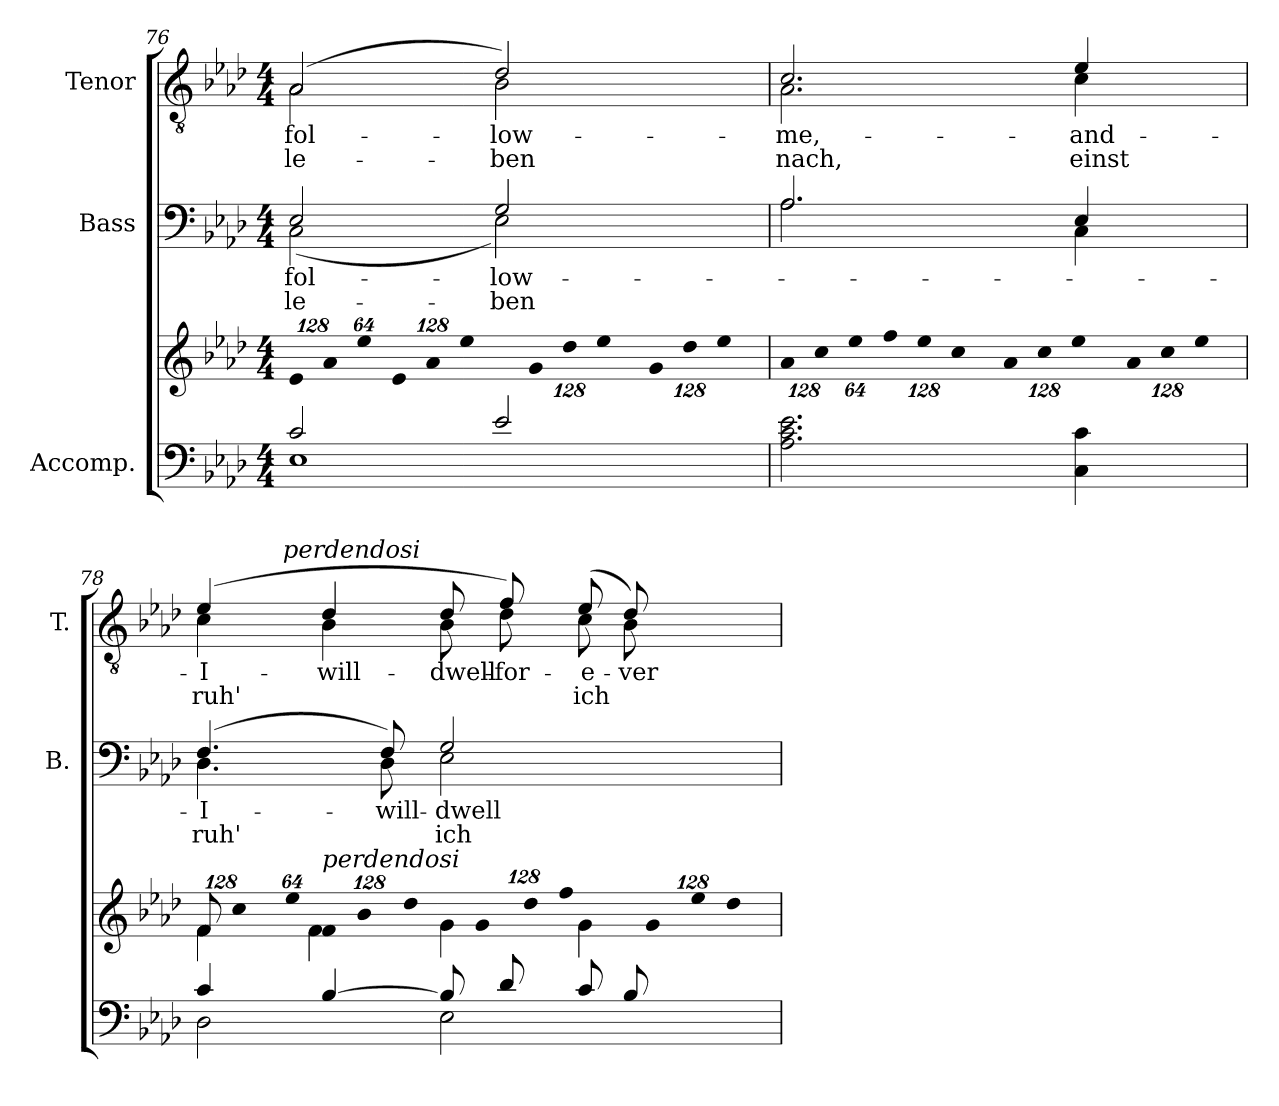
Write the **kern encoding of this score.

**kern	**kern	**kern	**text	**text	**kern	**text	**text
*part3	*part3	*part2	*part2	*part2	*part1	*part1	*part1
*staff4	*staff3	*staff2	*staff2	*staff2	*staff1	*staff1	*staff1
*I"Accomp.	*	*I"Bass	*	*	*I"Tenor	*	*
*	*	*I'B.	*	*	*I'T.	*	*
*clefF4	*clefG2	*clefF4	*	*	*clefGv2	*	*
*	*	*	*	*	*ITrd7c12	*	*
*k[b-e-a-d-]	*k[b-e-a-d-]	*k[b-e-a-d-]	*	*	*k[b-e-a-d-]	*	*
*A-:	*A-:	*A-:	*	*	*A-:	*	*
*M4/4	*M4/4	*M4/4	*	*	*M4/4	*	*
=76	=76	=76	=76	=76	=76	=76	=76
*^	*	*	*	*	*	*	*
*	*	*Xbrackettup	*	*	*	*	*	*
!	!	!LO:N:vis=8	!	!	!	!	!	!
!	!	!	!	!LO:LY:b:color=#000000	!LO:LY:b:color=#000000	!	!	!
*	*	*	*^	*	*	*	*	*
!	!	!	!	!	!	!	!	!LO:LY:b:color=#000000	!LO:LY:b:color=#000000
*	*	*	*	*	*	*	*^	*	*
2ci/	1E-i	1024%85e-i/	2E-i/	(2Ci\	fol-	le-	(2AA-i/	2AA-i\	fol-	le-
!	!	!LO:N:vis=8	!	!	!	!	!	!	!	!
.	.	1024%85a-i/	.	.	.	.	.	.	.	.
!	!	!LO:N:vis=8	!	!	!	!	!	!	!	!
.	.	512%43ee-i/	.	.	.	.	.	.	.	.
!	!	!LO:N:vis=8	!	!	!	!	!	!	!	!
.	.	1024%85e-i/	.	.	.	.	.	.	.	.
!	!	!LO:N:vis=8	!	!	!	!	!	!	!	!
.	.	1024%85a-i/	.	.	.	.	.	.	.	.
!	!	!LO:N:vis=8	!	!	!	!	!	!	!	!
.	.	512%43ee-i/	.	.	.	.	.	.	.	.
!	!	!LO:N:vis=8	!	!	!	!	!	!	!	!
!	!	!	!	!	!LO:LY:b:color=#000000	!LO:LY:b:color=#000000	!	!	!	!
!	!	!	!	!	!	!	!	!	!LO:LY:b:color=#000000	!LO:LY:b:color=#000000
2e-i/	.	1024%85gi\	2Gi/	2E-i\)	-low-	-ben	2D-i/)	2BB-i\	-low-	-ben
!	!	!LO:N:vis=8	!	!	!	!	!	!	!	!
.	.	1024%85dd-i\	.	.	.	.	.	.	.	.
!	!	!LO:N:vis=8	!	!	!	!	!	!	!	!
.	.	512%43ee-i\	.	.	.	.	.	.	.	.
!	!	!LO:N:vis=8	!	!	!	!	!	!	!	!
.	.	1024%85gi\	.	.	.	.	.	.	.	.
!	!	!LO:N:vis=8	!	!	!	!	!	!	!	!
.	.	1024%85dd-i\	.	.	.	.	.	.	.	.
!	!	!LO:N:vis=8	!	!	!	!	!	!	!	!
.	.	512%43ee-i\	.	.	.	.	.	.	.	.
*v	*v	*	*	*	*	*	*	*	*	*
!!LO:PB:g=z	!!
=77	=77	=77	=77	=77	=77	=77	=77	=77	=77
!	!LO:N:vis=8	!	!	!	!	!	!	!	!
!	!	!	!	!	!	!	!	!LO:LY:b:color=#000000	!LO:LY:b:color=#000000
2.A-i\ 2.ci 2.e-i	1024%85a-i\	2.A-i/	2.A-i\	.	.	2.Ci/	2.AA-i\	-me,-	nach,
!	!LO:N:vis=8	!	!	!	!	!	!	!	!
.	1024%85cci\	.	.	.	.	.	.	.	.
!	!LO:N:vis=8	!	!	!	!	!	!	!	!
.	512%43ee-i\	.	.	.	.	.	.	.	.
!	!LO:N:vis=8	!	!	!	!	!	!	!	!
.	1024%85ffi\	.	.	.	.	.	.	.	.
!	!LO:N:vis=8	!	!	!	!	!	!	!	!
.	1024%85ee-i\	.	.	.	.	.	.	.	.
!	!LO:N:vis=8	!	!	!	!	!	!	!	!
.	512%43cci\	.	.	.	.	.	.	.	.
!	!LO:N:vis=8	!	!	!	!	!	!	!	!
.	1024%85a-i\	.	.	.	.	.	.	.	.
!	!LO:N:vis=8	!	!	!	!	!	!	!	!
.	1024%85cci\	.	.	.	.	.	.	.	.
!	!LO:N:vis=8	!	!	!	!	!	!	!	!
.	512%43ee-i\	.	.	.	.	.	.	.	.
!	!LO:N:vis=8	!	!	!	!	!	!	!	!
!	!	!	!	!	!	!	!	!LO:LY:b:color=#000000	!LO:LY:b:color=#000000
4Ci\ 4ci	1024%85a-i\	4E-i/	4Ci\	.	.	4E-i/	4Ci\	-and-	einst
!	!LO:N:vis=8	!	!	!	!	!	!	!	!
.	1024%85cci\	.	.	.	.	.	.	.	.
!	!LO:N:vis=8	!	!	!	!	!	!	!	!
.	512%43ee-i\	.	.	.	.	.	.	.	.
*	*	*	*	*	*	*v	*v	*	*
=78	=78	=78	=78	=78	=78	=78	=78	=78
*^	*	*	*	*	*	*	*	*
!	!	!LO:N:vis=8	!	!	!	!	!	!	!
*	*	*^	*	*	*	*	*	*	*
!	!	!	!	!	!	!LO:LY:b:color=#000000	!LO:LY:b:color=#000000	!	!	!
!	!	!	!	!	!	!	!	!	!LO:LY:b:color=#000000	!LO:LY:b:color=#000000
*	*	*	*	*	*	*	*	*^	*	*
*	*	*	*	*	*	*	*	*	*^	*	*
4ci/	2D-i\	1024%85fi/	4fi\	(4.Fi/	4.D-i\	-I-	ruh'	(4E-i/	4Ci\	8ryy	-I-	ruh'
!	!	!LO:N:vis=8	!	!	!	!	!	!	!	!	!	!
.	.	1024%85cci/	.	.	.	.	.	.	.	.	.	.
.	.	.	.	.	.	.	.	.	.	32ryy	.	.
.	.	.	.	.	.	.	.	.	.	128ryy	.	.
!	!	!	!	!	!	!	!	!	!	!LO:TX:a:i:t=perdendosi	!	!
.	.	.	.	.	.	.	.	.	.	2ryy	.	.
!	!	!LO:N:vis=8	!	!	!	!	!	!	!	!	!	!
.	.	512%43ee-i/	.	.	.	.	.	.	.	.	.	.
!	!	!LO:N:vis=8	!	!	!	!	!	!	!	!	!	!
!	!	!LO:TX:a:i:t=perdendosi	!	!	!	!	!	!	!	!	!	!
!	!	!	!	!	!	!	!	!	!	!	!LO:LY:b:color=#000000	!
[4B-i/	.	1024%85fi/	4fi\	.	.	.	.	4D-i/	4BB-i\	.	-will-	.
!	!	!LO:N:vis=8	!	!	!	!	!	!	!	!	!	!
.	.	1024%85b-i/	.	.	.	.	.	.	.	.	.	.
!	!	!	!	!	!	!LO:LY:b:color=#000000	!	!	!	!	!	!
.	.	.	.	8Fi/)	8D-i\	-will-	.	.	.	.	.	.
!	!	!LO:N:vis=8	!	!	!	!	!	!	!	!	!	!
.	.	512%43dd-i/	.	.	.	.	.	.	.	.	.	.
!	!	!LO:N:vis=8	!	!	!	!	!	!	!	!	!	!
!	!	!	!	!	!	!LO:LY:b:color=#000000	!LO:LY:b:color=#000000	!	!	!	!	!
!	!	!	!	!	!	!	!	!	!	!	!LO:LY:b:color=#000000	!
8B-i/]	2E-i\	1024%85gi/	4gi\	2Gi/	2E-i\	-dwell-	ich	8D-i/	8BB-i\	.	-dwell-	.
!	!	!LO:N:vis=8	!	!	!	!	!	!	!	!	!	!
.	.	1024%85dd-i/	.	.	.	.	.	.	.	.	.	.
!	!	!	!	!	!	!	!	!	!	!	!LO:LY:b:color=#000000	!
8d-i/	.	.	.	.	.	.	.	8Fi/)	8D-i\	.	-for-	.
.	.	.	.	.	.	.	.	.	.	4ryy	.	.
!	!	!LO:N:vis=8	!	!	!	!	!	!	!	!	!	!
.	.	512%43ffi/	.	.	.	.	.	.	.	.	.	.
!	!	!LO:N:vis=8	!	!	!	!	!	!	!	!	!	!
!	!	!	!	!	!	!	!	!	!	!	!LO:LY:b:color=#000000	!LO:LY:b:color=#000000
8ci/	.	1024%85gi/	4gi\	.	.	.	.	(8E-i/	8Ci\	.	-e-	ich
!	!	!LO:N:vis=8	!	!	!	!	!	!	!	!	!	!
.	.	1024%85ee-i/	.	.	.	.	.	.	.	.	.	.
!	!	!	!	!	!	!	!	!	!	!	!LO:LY:b:color=#000000	!
8B-i/	.	.	.	.	.	.	.	8D-i/)	8BB-i\	.	-ver-	.
.	.	.	.	.	.	.	.	.	.	16ryy	.	.
!	!	!LO:N:vis=8	!	!	!	!	!	!	!	!	!	!
.	.	512%43dd-i/	.	.	.	.	.	.	.	.	.	.
.	.	.	.	.	.	.	.	.	.	64.ryy	.	.
*v	*v	*	*	*v	*v	*	*	*v	*v	*v	*	*
*	*v	*v	*	*	*	*	*	*
=	=	=	=	=	=	=	=
*-	*-	*-	*-	*-	*-	*-	*-
